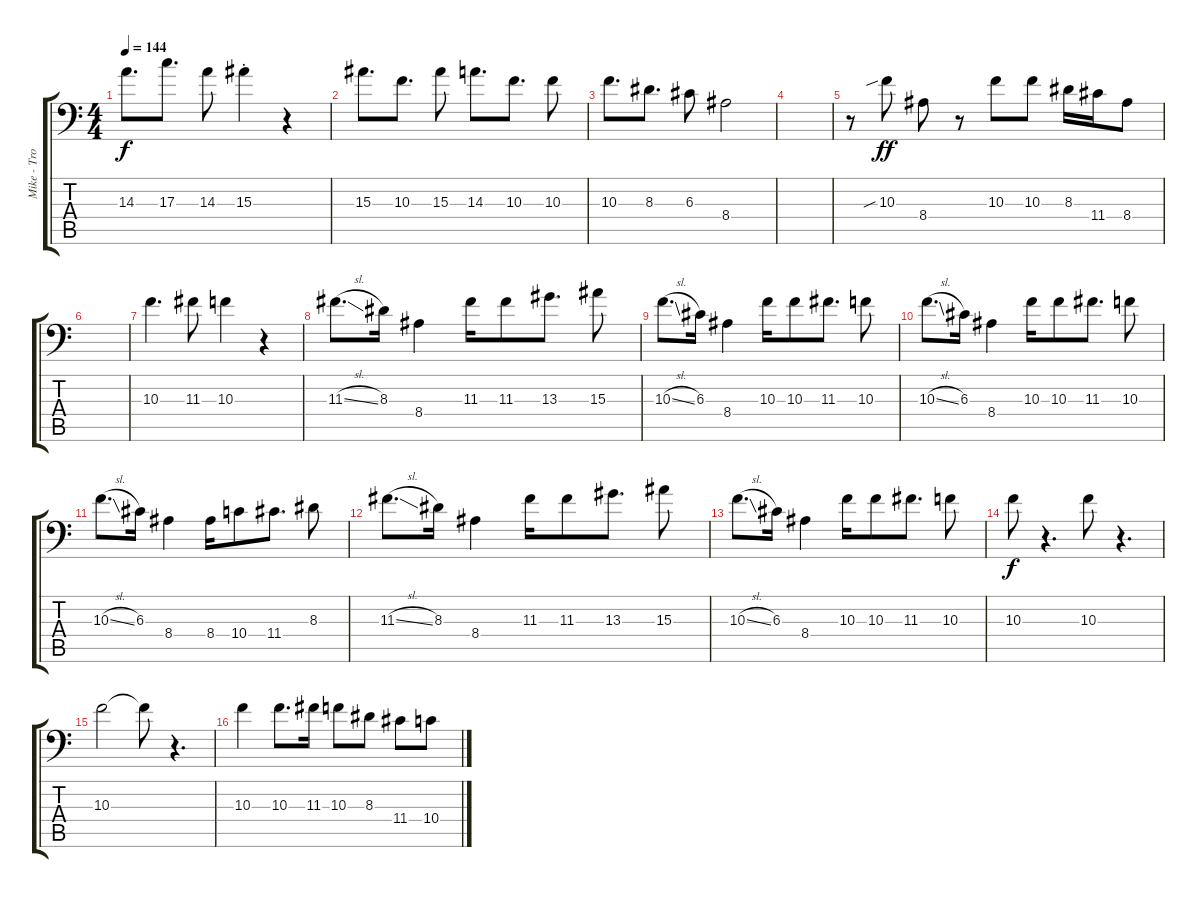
\track ("Mike - Trombone" "Mike - Tro") {instrument trombone}
\staff {score tabs}
\tuning (E4 B3 G3 D3 A2 A1) {hide}
\ts (4 4)
\tempo 144
\clef f4
\ks c
14.3.8{d dy f} 17.3.8{d} 14.3.8 15.3{st}.4 r.4 |
15.3.8{d} 10.3.8{d} 15.3.8 14.3.8{d} 10.3.8{d} 10.3.8 |
10.3.8{d} 8.3.8{d} 6.3.8 8.4.2 |
|
r.8 10.3{sib}.8{dy ff} 8.4.8 r.8 10.3.8 10.3.8 8.3.16 11.4.16 8.4.8 |
|
10.3.4{d} 11.3.8 10.3.4 r.4 |
11.3{sl}.8{d} 8.3.16 8.4.4 11.3.16 11.3.8 13.3.8{d} 15.3.8 |
10.3{sl}.8{d} 6.3.16 8.4.4 10.3.16 10.3.8 11.3.8{d} 10.3.8 |
10.3{sl}.8{d} 6.3.16 8.4.4 10.3.16 10.3.8 11.3.8{d} 10.3.8 |
10.3{sl}.8{d} 6.3.16 8.4.4 8.4.16 10.4.8 11.4.8{d} 8.3.8 |
11.3{sl}.8{d} 8.3.16 8.4.4 11.3.16 11.3.8 13.3.8{d} 15.3.8 |
10.3{sl}.8{d} 6.3.16 8.4.4 10.3.16 10.3.8 11.3.8{d} 10.3.8 |
10.3.8{dy f} r.4{d} 10.3.8 r.4{d} |
10.3.2 10.3{t}.8 r.4{d} |
10.3.4 10.3.8{d} 11.3.16 10.3.8 8.3.8 11.4.8 10.4.8
